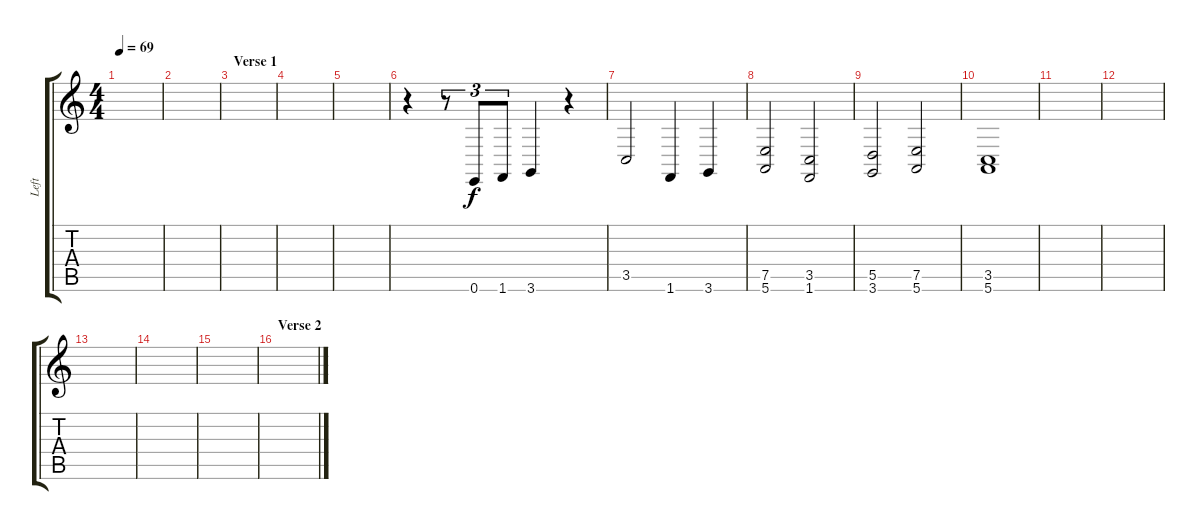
\track ("Left" "Left") {instrument acousticgrandpiano}
\staff {score tabs}
\tuning (E4 B3 G3 D3 A2 E2) {hide}
\ts (4 4)
\tempo 69
\clef g2
\ks c
|
|
\section ("" "Verse 1")
|
|
|
r.4 r.8{tu (3 2)} 0.6.8{tu (3 2)} 1.6.8{tu (3 2)} 3.6.4 r.4 |
3.5.2 1.6.4 3.6.4 |
(7.5 5.6).2 (3.5 1.6).2 |
(5.5 3.6).2 (7.5 5.6).2 |
(3.5 5.6).1 |
|
|
|
|
|
\section ("" "Verse 2")
